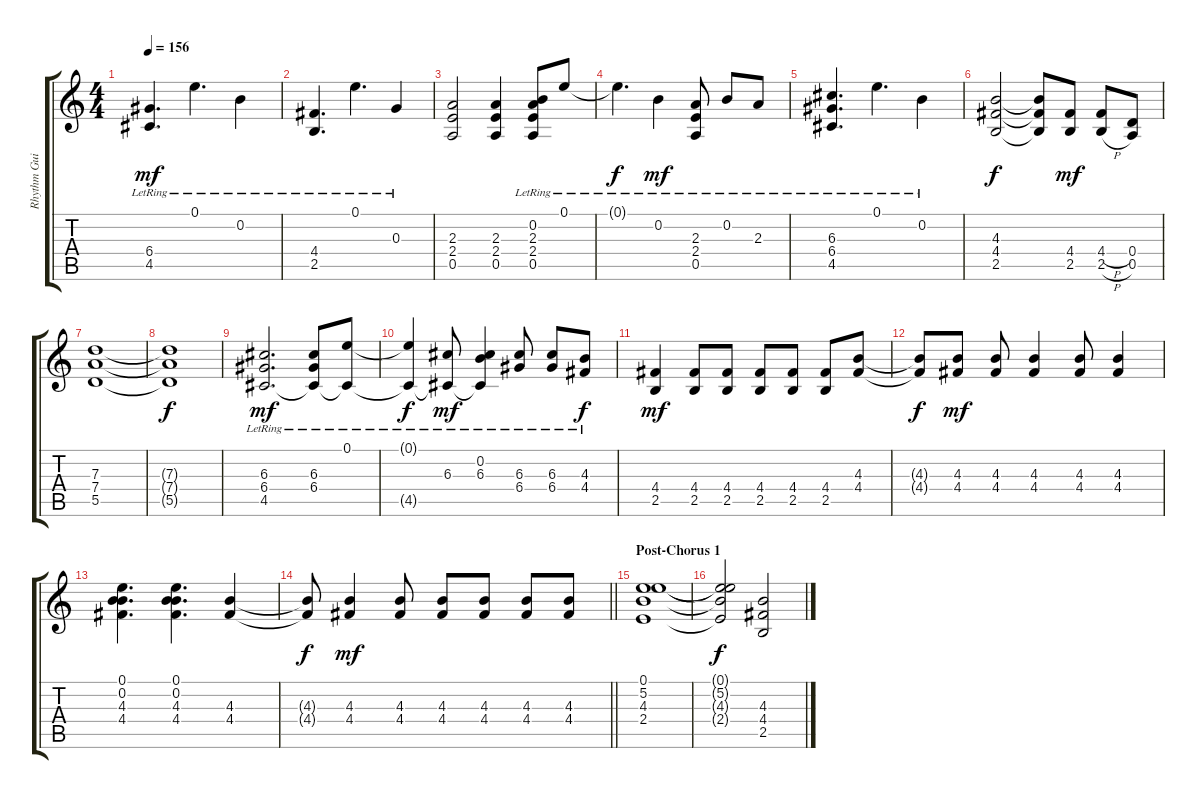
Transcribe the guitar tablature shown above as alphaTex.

\track ("Rhythm Guitar 1" "Rhythm Gui") {instrument distortionguitar}
\staff {score tabs}
\tuning (E4 B3 G3 D3 A2 E2) {hide}
\ts (4 4)
\tempo 156
\clef g2
\ks c
(6.4{lr} 4.5{lr}).4{d dy mf} 0.1{lr}.4{d} 0.2{lr}.4 |
(4.4{lr} 2.5{lr}).4{d} 0.1{lr}.4{d} 0.3{lr}.4 |
(2.3 2.4 0.5).2 (2.3 2.4 0.5).4 (0.2{lr} 2.3{lr} 2.4{lr} 0.5{lr}).8 0.1{lr}.8 |
0.1{lr t}.4{d dy f} 0.2{lr}.4{dy mf} (2.3{lr} 2.4{lr} 0.5{lr}).8 0.2{lr}.8 2.3{lr}.8 |
(6.3{lr} 6.4{lr} 4.5{lr}).4{d} 0.1{lr}.4{d} 0.2{lr}.4 |
(4.3 4.4 2.5).2{dy f} (4.3{t} 4.4{t} 2.5{t}).8 (4.4 2.5).8{dy mf} (4.4{h} 2.5{h}).8 (0.4 0.5).8 |
(7.3 7.4 5.5).1 |
(7.3{t} 7.4{t} 5.5{t}).1{dy f} |
(6.3{lr} 6.4{lr} 4.5{lr}).2{d dy mf} (6.3{lr} 6.4{lr} 4.5{lr t}).8 (0.1{lr} 4.5{t}).8 |
(0.1{lr t} 4.5{t}).4{dy f} (6.3{lr} 4.5{t}).8{dy mf} (0.2{lr} 6.3{lr} 4.5{t}).4 (6.3{lr} 6.4{lr}).8 (6.3{lr} 6.4{lr}).8 (4.3{lr} 4.4{lr}).8{dy f} |
(4.4 2.5).4{dy mf} (4.4 2.5).8 (4.4 2.5).8 (4.4 2.5).8 (4.4 2.5).8 (4.4 2.5).8 (4.3 4.4).8 |
(4.3{t} 4.4{t}).8{dy f} (4.3 4.4).8{dy mf} (4.3 4.4).8 (4.3 4.4).4 (4.3 4.4).8 (4.3 4.4).4 |
(0.1 0.2 4.3 4.4).4{d} (0.1 0.2 4.3 4.4).4{d} (4.3 4.4).4 |
\barLineRight lightlight
(4.3{t} 4.4{t}).8{dy f} (4.3 4.4).4{dy mf} (4.3 4.4).8 (4.3 4.4).8 (4.3 4.4).8 (4.3 4.4).8 (4.3 4.4).8 |
\section ("" "Post-Chorus 1")
(0.1 5.2 4.3 2.4).1 |
(0.1{t} 5.2{t} 4.3{t} 2.4{t}).2{dy f} (4.3 4.4 2.5).2
